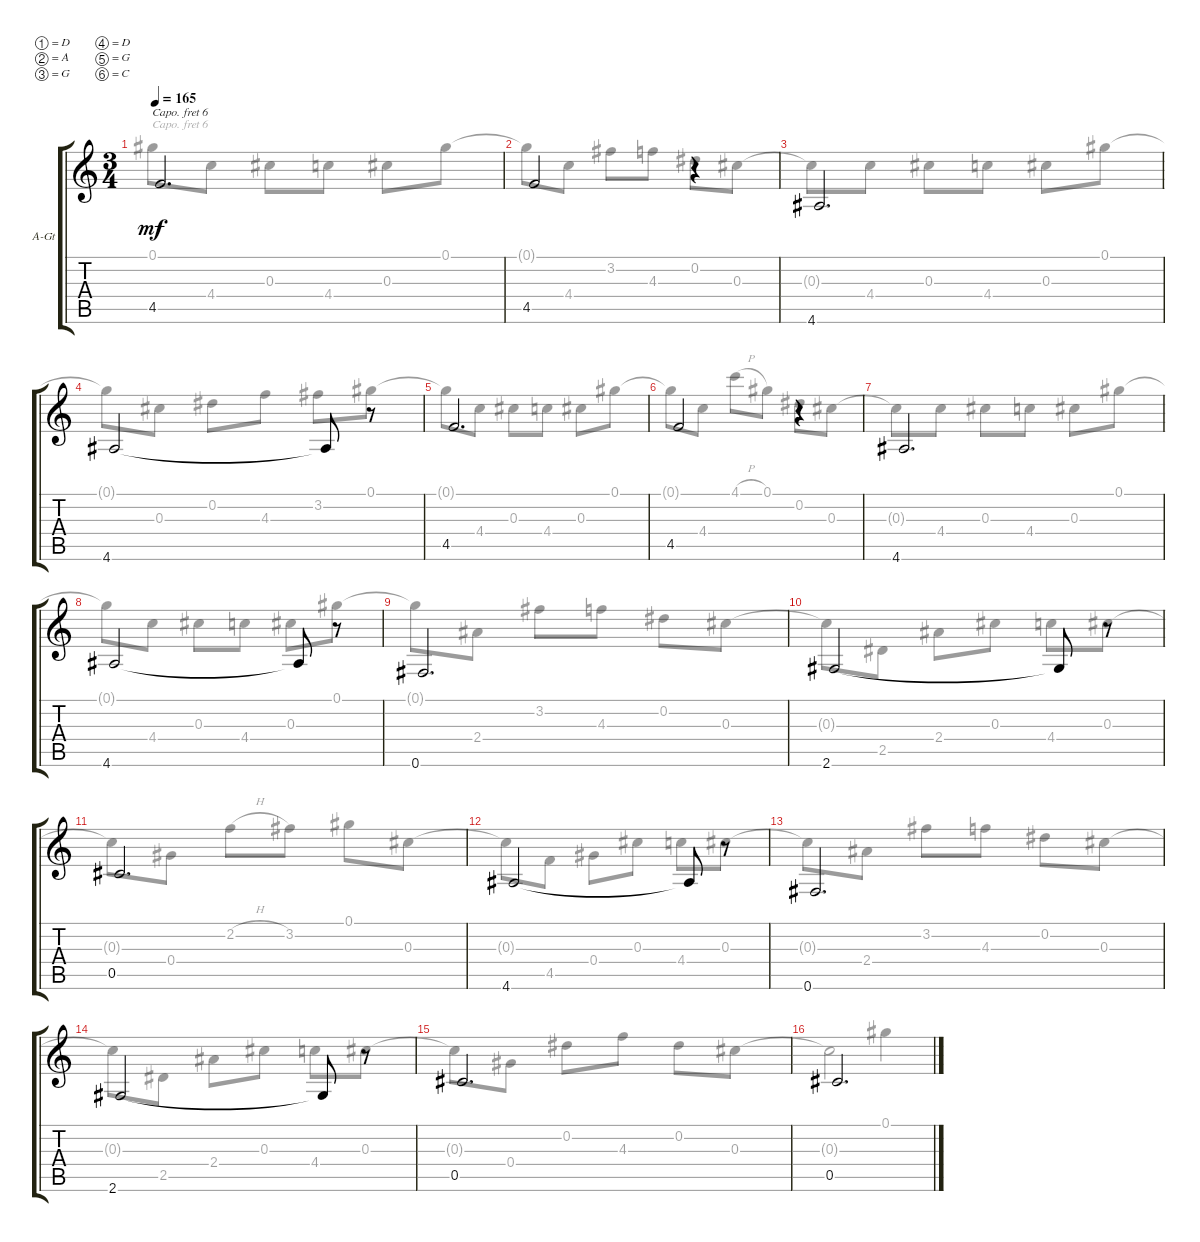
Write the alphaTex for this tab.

\defaultSystemsLayout 4
\bracketExtendMode groupsimilarinstruments
\firstSystemTrackNameOrientation horizontal
\otherSystemsTrackNameOrientation horizontal
\track ("Guitar" "A-Gt") {instrument acousticguitarnylon}
\staff {score tabs}
\capo 6
\tuning (D4 A3 G3 D3 G2 C2)
\voice
\ts (3 4)
\tempo 165
\clef g2
\ks c
4.5.2{d dy mf} |
4.5.2 r.4 |
4.6.2{d} |
4.6.2 4.6{t}.8 r.8 |
4.5.2{d} |
4.5.2 r.4 |
4.6.2{d} |
4.6.2 4.6{t}.8 r.8 |
0.6.2{d} |
2.6.2 2.6{t}.8 r.8 |
0.5.2{d} |
4.6.2 4.6{t}.8 r.8 |
0.6.2{d} |
2.6.2 2.6{t}.8 r.8 |
0.5.2{d} |
0.5.2{d}
\voice
\clef g2
\ottava regular
\simile none
\ks c
0.1{t}.8{dy mf} 4.4.8 0.3.8 4.4.8 0.3.8 0.1.8 |
0.1{t}.8 4.4.8 3.2.8 4.3.8 0.2.8 0.3.8 |
0.3{t}.8 4.4.8 0.3.8 4.4.8 0.3.8 0.1.8 |
0.1{t}.8 0.3.8 0.2.8 4.3.8 3.2.8 0.1.8 |
0.1{t}.8 4.4.8 0.3.8 4.4.8 0.3.8 0.1.8 |
0.1{t}.8 4.4.8 4.1{h}.8 0.1.8 0.2.8 0.3.8 |
0.3{t}.8 4.4.8 0.3.8 4.4.8 0.3.8 0.1.8 |
0.1{t}.8 4.4.8 0.3.8 4.4.8 0.3.8 0.1.8 |
0.1{t}.8 2.4.8 3.2.8 4.3.8 0.2.8 0.3.8 |
0.3{t}.8 2.5.8 2.4.8 0.3.8 4.4.8 0.3.8 |
0.3{t}.8 0.4.8 2.2{h}.8 3.2.8 0.1.8 0.3.8 |
0.3{t}.8 4.5.8 0.4.8 0.3.8 4.4.8 0.3.8 |
0.3{t}.8 2.4.8 3.2.8 4.3.8 0.2.8 0.3.8 |
0.3{t}.8 2.5.8 2.4.8 0.3.8 4.4.8 0.3.8 |
0.3{t}.8 0.4.8 0.2.8 4.3.8 0.2.8 0.3.8 |
0.3{t}.2 0.1.4
